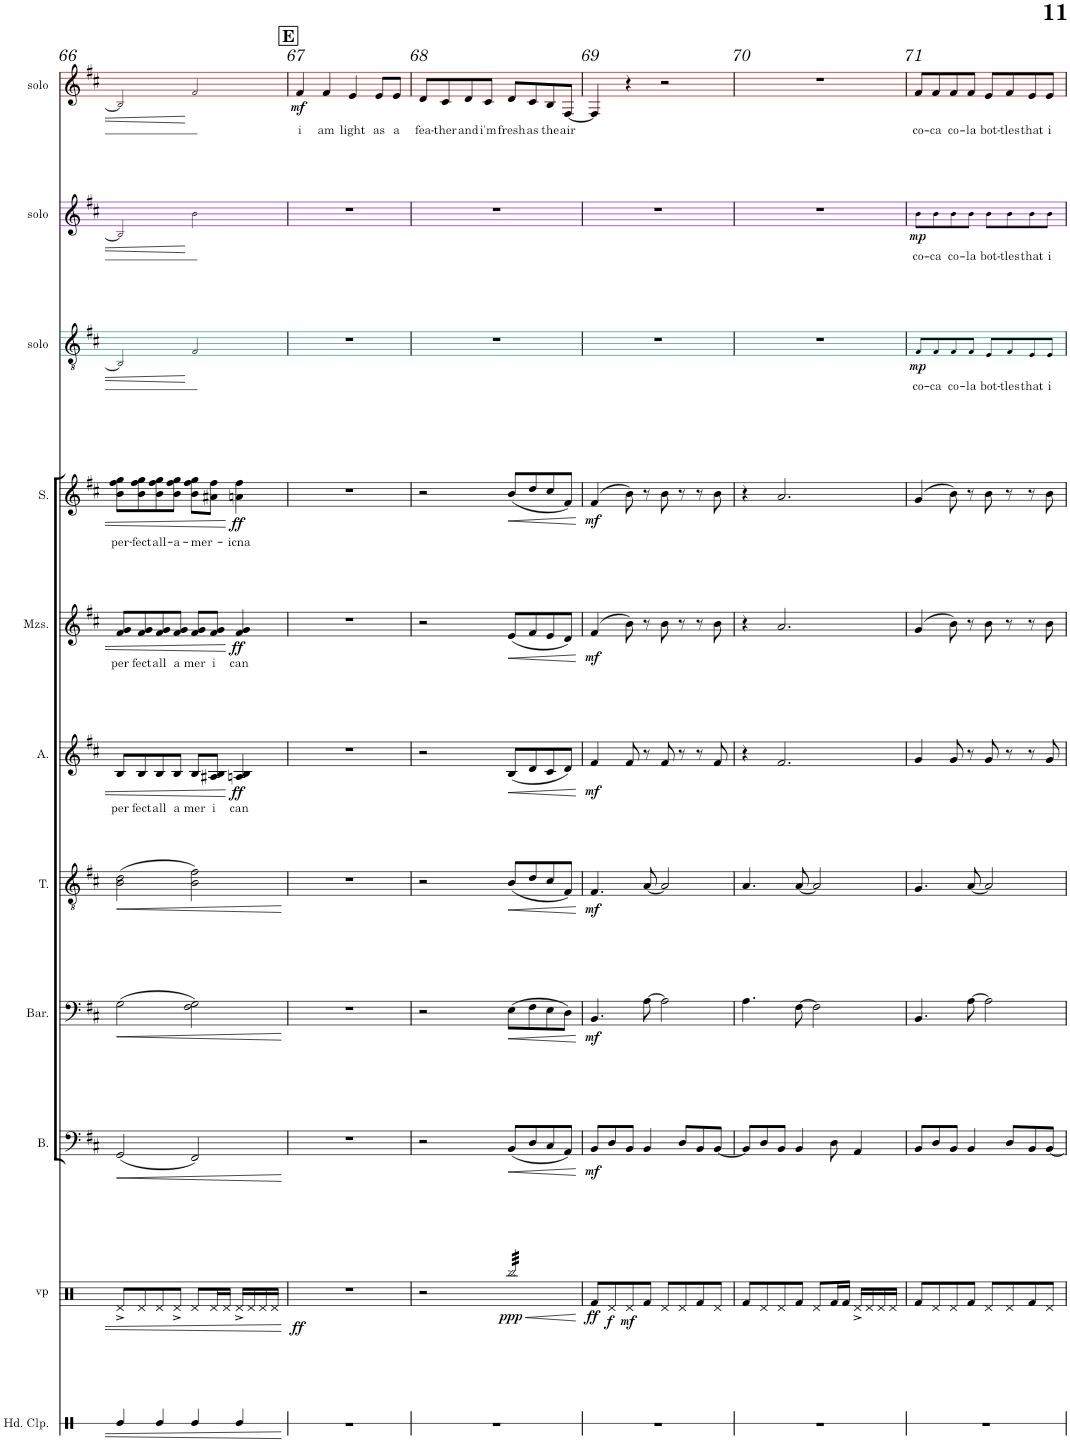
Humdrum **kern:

**kern	**kern	**dynam	**kern	**dynam	**kern	**dynam	**kern	**dynam	**kern	**text	**dynam	**kern	**text	**dynam	**kern	**text	**dynam	**kern	**text	**dynam	**kern	**text	**dynam	**kern	**text	**dynam
*part11	*part10	*part10	*part9	*part9	*part8	*part8	*part7	*part7	*part6	*part6	*part6	*part5	*part5	*part5	*part4	*part4	*part4	*part3	*part3	*part3	*part2	*part2	*part2	*part1	*part1	*part1
*staff11	*staff10	*staff10	*staff9	*staff9	*staff8	*staff8	*staff7	*staff7	*staff6	*staff6	*staff6	*staff5	*staff5	*staff5	*staff4	*staff4	*staff4	*staff3	*staff3	*staff3	*staff2	*staff2	*staff2	*staff1	*staff1	*staff1
*I"Hand Clap	*I"vp	*	*I"Bass	*	*I"Baritone	*	*I"Tenor	*	*I"Alto	*	*	*I"Mezzo-soprano	*	*	*I"Soprano	*	*	*I"solo	*	*	*I"solo	*	*	*I"solo	*	*
*I'Hd. Clp.	*I'vp	*	*I'B.	*	*I'Bar.	*	*I'T.	*	*I'A.	*	*	*I'Mzs.	*	*	*I'S.	*	*	*I'solo	*	*	*I'solo	*	*	*I'solo	*	*
!!LO:PB:g=z
*clefX	*clefX	*	*clefF4	*	*clefF4	*	*clefGv2	*	*clefG2	*	*	*clefG2	*	*	*clefG2	*	*	*clefGv2	*	*	*clefG2	*	*	*clefG2	*	*
*k[]	*k[]	*	*k[f#c#]	*	*k[f#c#]	*	*k[f#c#]	*	*k[f#c#]	*	*	*k[f#c#]	*	*	*k[f#c#]	*	*	*k[f#c#]	*	*	*k[f#c#]	*	*	*k[f#c#]	*	*
*M4/4	*M4/4	*	*M4/4	*	*M4/4	*	*M4/4	*	*M4/4	*	*	*M4/4	*	*	*M4/4	*	*	*M4/4	*	*	*M4/4	*	*	*M4/4	*	*
=66	=66	=66	=66	=66	=66	=66	=66	=66	=66	=66	=66	=66	=66	=66	=66	=66	=66	=66	=66	=66	=66	=66	=66	=66	=66	=66
!	!	!	!	!LO:HP:b	!	!LO:HP:b	!	!LO:HP:b	!	!LO:LY:b	!	!	!LO:LY:b	!	!	!LO:LY:b	!	!	!	!	!	!	!	!	!	!
4Re/	8Rd^/L	.	(2GG/	<	(2G\	<	(2B\ 2d\	<	8B/L	per	.	8f#/ 8g/L	per	.	8b\ 8ff#\ 8gg\L	per-	.	2BB!/]	.	.	2B!/]	.	.	2B!/]	.	.
!	!	!	!	!	!	!	!	!	!	!LO:LY:b	!	!	!LO:LY:b	!	!	!LO:LY:b	!	!	!	!	!	!	!	!	!	!
.	8Rd/	.	.	.	.	.	.	.	8B/	fect	.	8f#/ 8g/	fect	.	8b\ 8ff#\ 8gg\	-fect	.	.	.	.	.	.	.	.	.	.
!	!	!	!	!	!	!	!	!	!	!LO:LY:b	!	!	!LO:LY:b	!	!	!LO:LY:b	!	!	!	!	!	!	!	!	!	!
4Re/	8Rd/	.	.	.	.	.	.	.	8B/	all	.	8f#/ 8g/	all	.	8b\ 8ff#\ 8gg\	all-	.	.	.	.	.	.	.	.	.	.
!	!	!	!	!	!	!	!	!	!	!LO:LY:b	!	!	!LO:LY:b	!	!	!LO:LY:b	!	!	!	!	!	!	!	!	!	!
.	8Rd^/J	.	.	.	.	.	.	.	8B/J	a	.	8f#/ 8g/J	a	.	8b\ 8ff#\ 8gg\J	-a-	.	.	.	.	.	.	.	.	.	.
!	!	!	!	!	!	!	!	!	!	!LO:LY:b	!	!	!LO:LY:b	!	!	!LO:LY:b	!	!	!	!	!	!	!	!	!	!
4Re/	8Rd/L	.	2FF#/)	.	2F#\ 2G\)	.	2B\ 2f#\)	.	8B/L	mer	.	8f#/ 8g/L	mer	.	8b\ 8ff#\ 8gg\L	-mer-	.	2F#!/	.	.	2b!\	.	.	2f#!/	.	.
!	!	!	!	!	!	!	!	!	!	!LO:LY:b	!	!	!LO:LY:b	!	!	!	!	!	!	!	!	!	!	!	!	!
.	16Rd/L	.	.	.	.	.	.	.	8A#X/ 8B/J	i	.	8f#/ 8g/J	i	.	8a#X\ 8ff#\J	.	.	.	.	.	.	.	.	.	.	.
.	16Rd/JJ	.	.	.	.	.	.	.	.	.	.	.	.	.	.	.	.	.	.	.	.	.	.	.	.	.
!	!	!	!	!	!	!	!	!	!	!LO:LY:b	!LO:DY:b	!	!LO:LY:b	!LO:DY:b	!	!LO:LY:b	!LO:DY:b	!	!	!	!	!	!	!	!	!
4Re/	16Rd^/LL	.	.	.	.	.	.	.	4An/ 4B/	can	ff	4f#/ 4g/	can	ff	4an\ 4ff#\	-icna	ff	.	.	.	.	.	.	.	.	.
.	16Rd/	.	.	.	.	.	.	.	.	.	.	.	.	.	.	.	.	.	.	.	.	.	.	.	.	.
.	16Rd/	.	.	.	.	.	.	.	.	.	.	.	.	.	.	.	.	.	.	.	.	.	.	.	.	.
.	16Rd/JJ	.	.	.	.	.	.	.	.	.	.	.	.	.	.	.	.	.	.	.	.	.	.	.	.	.
.	.	.	.	[	.	[	.	[	.	.	.	.	.	.	.	.	.	.	.	.	.	.	.	.	.	.
!!LO:REH:place=s1:a:B:cj:fs=14:t=E
=67	=67	=67	=67	=67	=67	=67	=67	=67	=67	=67	=67	=67	=67	=67	=67	=67	=67	=67	=67	=67	=67	=67	=67	=67	=67	=67
!	!	!LO:DY:b	!	!	!	!	!	!	!	!	!	!	!	!	!	!	!	!	!	!	!	!	!	!	!LO:LY:b	!LO:DY:b
1r	1r	ff	1r	.	1r	.	1r	.	1r	.	.	1r	.	.	1r	.	.	1r	.	.	1r	.	.	4f#/	i	mf
!	!	!	!	!	!	!	!	!	!	!	!	!	!	!	!	!	!	!	!	!	!	!	!	!	!LO:LY:b	!
.	.	.	.	.	.	.	.	.	.	.	.	.	.	.	.	.	.	.	.	.	.	.	.	4f#/	am	.
!	!	!	!	!	!	!	!	!	!	!	!	!	!	!	!	!	!	!	!	!	!	!	!	!	!LO:LY:b	!
.	.	.	.	.	.	.	.	.	.	.	.	.	.	.	.	.	.	.	.	.	.	.	.	4e/	light	.
!	!	!	!	!	!	!	!	!	!	!	!	!	!	!	!	!	!	!	!	!	!	!	!	!	!LO:LY:b	!
.	.	.	.	.	.	.	.	.	.	.	.	.	.	.	.	.	.	.	.	.	.	.	.	8e/L	as	.
!	!	!	!	!	!	!	!	!	!	!	!	!	!	!	!	!	!	!	!	!	!	!	!	!	!LO:LY:b	!
.	.	.	.	.	.	.	.	.	.	.	.	.	.	.	.	.	.	.	.	.	.	.	.	8e/J	a	.
=68	=68	=68	=68	=68	=68	=68	=68	=68	=68	=68	=68	=68	=68	=68	=68	=68	=68	=68	=68	=68	=68	=68	=68	=68	=68	=68
!	!	!	!	!	!	!	!	!	!	!	!	!	!	!	!	!	!	!	!	!	!	!	!	!	!LO:LY:b	!
1r	2r	.	2r	.	2r	.	2r	.	2r	.	.	2r	.	.	2r	.	.	1r	.	.	1r	.	.	8d/L	fea-	.
!	!	!	!	!	!	!	!	!	!	!	!	!	!	!	!	!	!	!	!	!	!	!	!	!	!LO:LY:b	!
.	.	.	.	.	.	.	.	.	.	.	.	.	.	.	.	.	.	.	.	.	.	.	.	8c#/	-ther	.
!	!	!	!	!	!	!	!	!	!	!	!	!	!	!	!	!	!	!	!	!	!	!	!	!	!LO:LY:b	!
.	.	.	.	.	.	.	.	.	.	.	.	.	.	.	.	.	.	.	.	.	.	.	.	8d/	and	.
!	!	!	!	!	!	!	!	!	!	!	!	!	!	!	!	!	!	!	!	!	!	!	!	!	!LO:LY:b	!
.	.	.	.	.	.	.	.	.	.	.	.	.	.	.	.	.	.	.	.	.	.	.	.	8c#/J	i'm	.
!	!	!LO:HP:b	!	!LO:HP:b	!	!LO:HP:b	!	!LO:HP:b	!	!	!LO:HP:b	!	!	!LO:HP:b	!	!	!LO:HP:b	!	!	!	!	!	!	!	!LO:LY:b	!
!	!	!LO:DY:n=1:b	!	!	!	!	!	!	!	!	!	!	!	!	!	!	!	!	!	!	!	!	!	!	!	!
*	*tremolo	*	*	*	*	*	*	*	*	*	*	*	*	*	*	*	*	*	*	*	*	*	*	*	*	*
.	32Rbb/LLL	< ppp	(8BB/L	<	(8E\L	<	(8B/L	<	(8B/L	.	<	(8e/L	.	<	(8b/L	.	<	.	.	.	.	.	.	8d/L	fresh	.
.	32Rbb/	.	.	.	.	.	.	.	.	.	.	.	.	.	.	.	.	.	.	.	.	.	.	.	.	.
.	32Rbb/	.	.	.	.	.	.	.	.	.	.	.	.	.	.	.	.	.	.	.	.	.	.	.	.	.
.	32Rbb/	.	.	.	.	.	.	.	.	.	.	.	.	.	.	.	.	.	.	.	.	.	.	.	.	.
!	!	!	!	!	!	!	!	!	!	!	!	!	!	!	!	!	!	!	!	!	!	!	!	!	!LO:LY:b	!
.	32Rbb/	.	8D/	.	8F#\	.	8d/	.	8d/	.	.	8f#/	.	.	8dd/	.	.	.	.	.	.	.	.	8c#/	as	.
.	32Rbb/	.	.	.	.	.	.	.	.	.	.	.	.	.	.	.	.	.	.	.	.	.	.	.	.	.
.	32Rbb/	.	.	.	.	.	.	.	.	.	.	.	.	.	.	.	.	.	.	.	.	.	.	.	.	.
.	32Rbb/	.	.	.	.	.	.	.	.	.	.	.	.	.	.	.	.	.	.	.	.	.	.	.	.	.
!	!	!	!	!	!	!	!	!	!	!	!	!	!	!	!	!	!	!	!	!	!	!	!	!	!LO:LY:b	!
.	32Rbb/	.	8C#/	.	8E\	.	8c#/	.	8c#/	.	.	8e/	.	.	8cc#/	.	.	.	.	.	.	.	.	8B/	the	.
.	32Rbb/	.	.	.	.	.	.	.	.	.	.	.	.	.	.	.	.	.	.	.	.	.	.	.	.	.
.	32Rbb/	.	.	.	.	.	.	.	.	.	.	.	.	.	.	.	.	.	.	.	.	.	.	.	.	.
.	32Rbb/	.	.	.	.	.	.	.	.	.	.	.	.	.	.	.	.	.	.	.	.	.	.	.	.	.
!	!	!	!	!	!	!	!	!	!	!	!	!	!	!	!	!	!	!	!	!	!	!	!	!	!LO:LY:b	!
.	32Rbb/	.	8AA/J)	.	8D\J)	.	8F#/J)	.	8d/J)	.	.	8d/J)	.	.	8f#/J)	.	.	.	.	.	.	.	.	[8F#/J	air	.
.	32Rbb/	.	.	.	.	.	.	.	.	.	.	.	.	.	.	.	.	.	.	.	.	.	.	.	.	.
.	32Rbb/	.	.	.	.	.	.	.	.	.	.	.	.	.	.	.	.	.	.	.	.	.	.	.	.	.
.	32Rbb/JJJ	.	.	.	.	.	.	.	.	.	.	.	.	.	.	.	.	.	.	.	.	.	.	.	.	.
*	*Xtremolo	*	*	*	*	*	*	*	*	*	*	*	*	*	*	*	*	*	*	*	*	*	*	*	*	*
.	.	[	.	[	.	[	.	[	.	.	[	.	.	[	.	.	[	.	.	.	.	.	.	.	.	.
=69	=69	=69	=69	=69	=69	=69	=69	=69	=69	=69	=69	=69	=69	=69	=69	=69	=69	=69	=69	=69	=69	=69	=69	=69	=69	=69
!	!	!LO:DY:b	!	!LO:DY:b	!	!LO:DY:b	!	!LO:DY:b	!	!	!LO:DY:b	!	!	!LO:DY:b	!	!	!LO:DY:b	!	!	!	!	!	!	!	!	!
1r	8Rf/L	ff	8BB/L	mf	4.BB/	mf	4.F#/	mf	4f#/	.	mf	(4f#/	.	mf	(4f#/	.	mf	1r	.	.	1r	.	.	4F#/]	.	.
!	!	!LO:DY:b	!	!	!	!	!	!	!	!	!	!	!	!	!	!	!	!	!	!	!	!	!	!	!	!
.	8Rd/	f	8D/	.	.	.	.	.	.	.	.	.	.	.	.	.	.	.	.	.	.	.	.	.	.	.
!	!	!LO:DY:b	!	!	!	!	!	!	!	!	!	!	!	!	!	!	!	!	!	!	!	!	!	!	!	!
.	8Rd/	mf	8BB/J	.	.	.	.	.	8f#/	.	.	8b\)	.	.	8b\)	.	.	.	.	.	.	.	.	4r	.	.
.	8Rf/J	.	4BB/	.	[8A\	.	[8A/	.	8r	.	.	8r	.	.	8r	.	.	.	.	.	.	.	.	.	.	.
.	8Rd/L	.	.	.	2A\]	.	2A/]	.	8f#/	.	.	8b\	.	.	8b\	.	.	.	.	.	.	.	.	2r	.	.
.	8Rd/	.	8D/L	.	.	.	.	.	8r	.	.	8r	.	.	8r	.	.	.	.	.	.	.	.	.	.	.
.	8Rf/	.	8BB/	.	.	.	.	.	8r	.	.	8r	.	.	8r	.	.	.	.	.	.	.	.	.	.	.
.	8Rd/J	.	[8BB/J	.	.	.	.	.	8f#/	.	.	8b\	.	.	8b\	.	.	.	.	.	.	.	.	.	.	.
=70	=70	=70	=70	=70	=70	=70	=70	=70	=70	=70	=70	=70	=70	=70	=70	=70	=70	=70	=70	=70	=70	=70	=70	=70	=70	=70
1r	8Rf/L	.	8BB/L]	.	4.A\	.	4.A/	.	4r	.	.	4r	.	.	4r	.	.	1r	.	.	1r	.	.	1r	.	.
.	8Rd/	.	8D/	.	.	.	.	.	.	.	.	.	.	.	.	.	.	.	.	.	.	.	.	.	.	.
.	8Rd/	.	8BB/J	.	.	.	.	.	2.f#/	.	.	2.a/	.	.	2.a/	.	.	.	.	.	.	.	.	.	.	.
.	8Rf/J	.	4BB/	.	[8F#\	.	[8A/	.	.	.	.	.	.	.	.	.	.	.	.	.	.	.	.	.	.	.
.	8Rd/L	.	.	.	2F#\]	.	2A/]	.	.	.	.	.	.	.	.	.	.	.	.	.	.	.	.	.	.	.
.	16Rf/L	.	8D\	.	.	.	.	.	.	.	.	.	.	.	.	.	.	.	.	.	.	.	.	.	.	.
.	16Rf/JJ	.	.	.	.	.	.	.	.	.	.	.	.	.	.	.	.	.	.	.	.	.	.	.	.	.
.	16Rd^/LL	.	4AA/	.	.	.	.	.	.	.	.	.	.	.	.	.	.	.	.	.	.	.	.	.	.	.
.	16Rd/	.	.	.	.	.	.	.	.	.	.	.	.	.	.	.	.	.	.	.	.	.	.	.	.	.
.	16Rd/	.	.	.	.	.	.	.	.	.	.	.	.	.	.	.	.	.	.	.	.	.	.	.	.	.
.	16Rd/JJ	.	.	.	.	.	.	.	.	.	.	.	.	.	.	.	.	.	.	.	.	.	.	.	.	.
=71	=71	=71	=71	=71	=71	=71	=71	=71	=71	=71	=71	=71	=71	=71	=71	=71	=71	=71	=71	=71	=71	=71	=71	=71	=71	=71
!	!	!	!	!	!	!	!	!	!	!	!	!	!	!	!	!	!	!	!LO:LY:b	!LO:DY:b	!	!LO:LY:b	!LO:DY:b	!	!LO:LY:b	!
1r	8Rf/L	.	8BB/L	.	4.BB/	.	4.G/	.	4g/	.	.	(4g/	.	.	(4g/	.	.	8F#!/L	co-	mp	8b!\L	co-	mp	8f#/L	co-	.
!	!	!	!	!	!	!	!	!	!	!	!	!	!	!	!	!	!	!	!LO:LY:b	!	!	!LO:LY:b	!	!	!LO:LY:b	!
.	8Rd/	.	8D/	.	.	.	.	.	.	.	.	.	.	.	.	.	.	8F#!/	-ca	.	8b!\	-ca	.	8f#/	-ca	.
!	!	!	!	!	!	!	!	!	!	!	!	!	!	!	!	!	!	!	!LO:LY:b	!	!	!LO:LY:b	!	!	!LO:LY:b	!
.	8Rd/	.	8BB/J	.	.	.	.	.	8g/	.	.	8b\)	.	.	8b\)	.	.	8F#!/	co-	.	8b!\	co-	.	8f#/	co-	.
!	!	!	!	!	!	!	!	!	!	!	!	!	!	!	!	!	!	!	!LO:LY:b	!	!	!LO:LY:b	!	!	!LO:LY:b	!
.	8Rf/J	.	4BB/	.	[8A\	.	[8A/	.	8r	.	.	8r	.	.	8r	.	.	8F#!/J	-la	.	8b!\J	-la	.	8f#/J	-la	.
!	!	!	!	!	!	!	!	!	!	!	!	!	!	!	!	!	!	!	!LO:LY:b	!	!	!LO:LY:b	!	!	!LO:LY:b	!
.	8Rd/L	.	.	.	2A\]	.	2A/]	.	8g/	.	.	8b\	.	.	8b\	.	.	8E!/L	bot-	.	8b!\L	bot-	.	8e/L	bot-	.
!	!	!	!	!	!	!	!	!	!	!	!	!	!	!	!	!	!	!	!LO:LY:b	!	!	!LO:LY:b	!	!	!LO:LY:b	!
.	8Rd/	.	8D/L	.	.	.	.	.	8r	.	.	8r	.	.	8r	.	.	8F#!/	-tles	.	8b!\	-tles	.	8f#/	-tles	.
!	!	!	!	!	!	!	!	!	!	!	!	!	!	!	!	!	!	!	!LO:LY:b	!	!	!LO:LY:b	!	!	!LO:LY:b	!
.	8Rf/	.	8BB/	.	.	.	.	.	8r	.	.	8r	.	.	8r	.	.	8E!/	that	.	8b!\	that	.	8e/	that	.
!	!	!	!	!	!	!	!	!	!	!	!	!	!	!	!	!	!	!	!LO:LY:b	!	!	!LO:LY:b	!	!	!LO:LY:b	!
.	8Rd/J	.	[8BB/J	.	.	.	.	.	8g/	.	.	8b\	.	.	8b\	.	.	8E!/J	i	.	8b!\J	i	.	8e/J	i	.
=	=	=	=	=	=	=	=	=	=	=	=	=	=	=	=	=	=	=	=	=	=	=	=	=	=	=
*-	*-	*-	*-	*-	*-	*-	*-	*-	*-	*-	*-	*-	*-	*-	*-	*-	*-	*-	*-	*-	*-	*-	*-	*-	*-	*-
